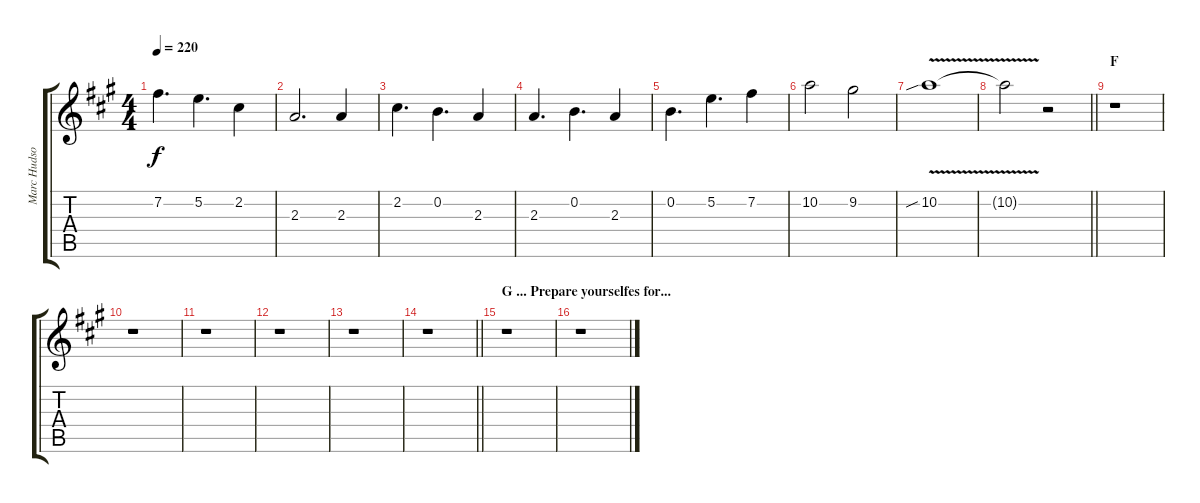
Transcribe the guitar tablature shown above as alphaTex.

\track ("Marc Hudson" "Marc Hudso") {instrument distortionguitar}
\staff {score tabs}
\tuning (E4 B3 G3 D3 A2 E2) {hide}
\ts (4 4)
\tempo 220
\clef g2
\ks a
7.2.4{d dy f} 5.2.4{d} 2.2.4 |
2.3.2{d} 2.3.4 |
2.2.4{d} 0.2.4{d} 2.3.4 |
2.3.4{d} 0.2.4{d} 2.3.4 |
0.2.4{d} 5.2.4{d} 7.2.4 |
10.2.2 9.2.2 |
10.2{v sib}.1 |
\barLineRight lightlight
10.2{t}.2 r.2 |
\section ("" "F")
r.1 |
r.1 |
r.1 |
r.1 |
r.1 |
\barLineRight lightlight
r.1 |
\section ("" "G ... Prepare yourselfes for...")
r.1 |
r.1
